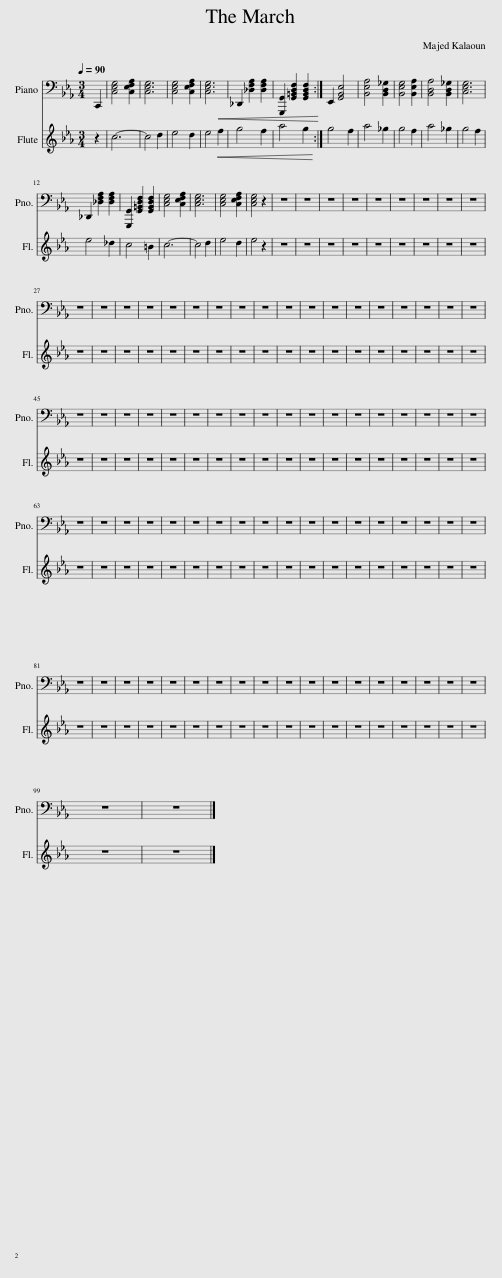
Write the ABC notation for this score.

X:1
%%score 1 2
L:1/8
Q:1/4=90
M:3/4
I:linebreak $
K:Eb
V:1 bass
V:2 treble
V:1
 C,,2 | [C,E,G,]4 [C,E,F,A,]2 | [C,E,G,]6 | [C,E,G,]4 [C,E,F,A,]2 | [C,E,G,]6 | %5
!<(! _D,,2 [_D,F,A,]2 [D,F,A,]2!<)! | [G,,,G,,]2 [G,,=B,,D,F,]2 [G,,B,,D,F,]2 :| E,,2 [G,,B,,E,]4 | [B,,E,A,]4 [B,,D,_G,]2 | [B,,E,G,]4 [B,,E,A,]2 | %10
 [B,,D,A,]4 [B,,D,_G,]2 | [C,E,G,]6 |$ _D,,2 [_D,F,A,]2 [D,F,A,]2 | [G,,,G,,]2 [G,,=B,,D,F,]2 [G,,B,,D,F,]2 | [C,E,G,]4 [C,E,F,A,]2 | %15
 [C,E,G,]6 | [C,E,G,]4 [C,E,F,A,]2 | [C,E,G,]4 z2 | z6 | z6 | %20
 z6 | z6 | z6 | z6 | z6 | %25
 z6 | z6 |$ z6 | z6 | z6 | %30
 z6 | z6 | z6 | z6 | z6 | %35
 z6 | z6 | z6 | z6 | z6 | %40
 z6 | z6 | z6 | z6 | z6 |$ %45
 z6 | z6 | z6 | z6 | z6 | %50
 z6 | z6 | z6 | z6 | z6 | %55
 z6 | z6 | z6 | z6 | z6 | %60
 z6 | z6 | z6 |$ z6 | z6 | %65
 z6 | z6 | z6 | z6 | z6 | %70
 z6 | z6 | z6 | z6 | z6 | %75
 z6 | z6 | z6 | z6 | z6 | %80
 z6 |$ z6 | z6 | z6 | z6 | %85
 z6 | z6 | z6 | z6 | z6 | %90
 z6 | z6 | z6 | z6 | z6 | %95
 z6 | z6 | z6 | z6 |$ z6 | %100
 z6 |] %101
V:2
 z2 | c6- | c4 d2 | e4 d2 | e4!<(! f2!<)! | %5
 g4 f2 | a4 g2 :| g4 f2 | a4 _g2 | g4 f2 | %10
 a4 _g2 | g4 f2 |$ e4 _d2 | c4 =B2 | c6- | %15
 c4 d2 | e4 d2 | e4 z2 | z6 | z6 | %20
 z6 | z6 | z6 | z6 | z6 | %25
 z6 | z6 |$ z6 | z6 | z6 | %30
 z6 | z6 | z6 | z6 | z6 | %35
 z6 | z6 | z6 | z6 | z6 | %40
 z6 | z6 | z6 | z6 | z6 |$ %45
 z6 | z6 | z6 | z6 | z6 | %50
 z6 | z6 | z6 | z6 | z6 | %55
 z6 | z6 | z6 | z6 | z6 | %60
 z6 | z6 | z6 |$ z6 | z6 | %65
 z6 | z6 | z6 | z6 | z6 | %70
 z6 | z6 | z6 | z6 | z6 | %75
 z6 | z6 | z6 | z6 | z6 | %80
 z6 |$ z6 | z6 | z6 | z6 | %85
 z6 | z6 | z6 | z6 | z6 | %90
 z6 | z6 | z6 | z6 | z6 | %95
 z6 | z6 | z6 | z6 |$ z6 | %100
 z6 |] %101
